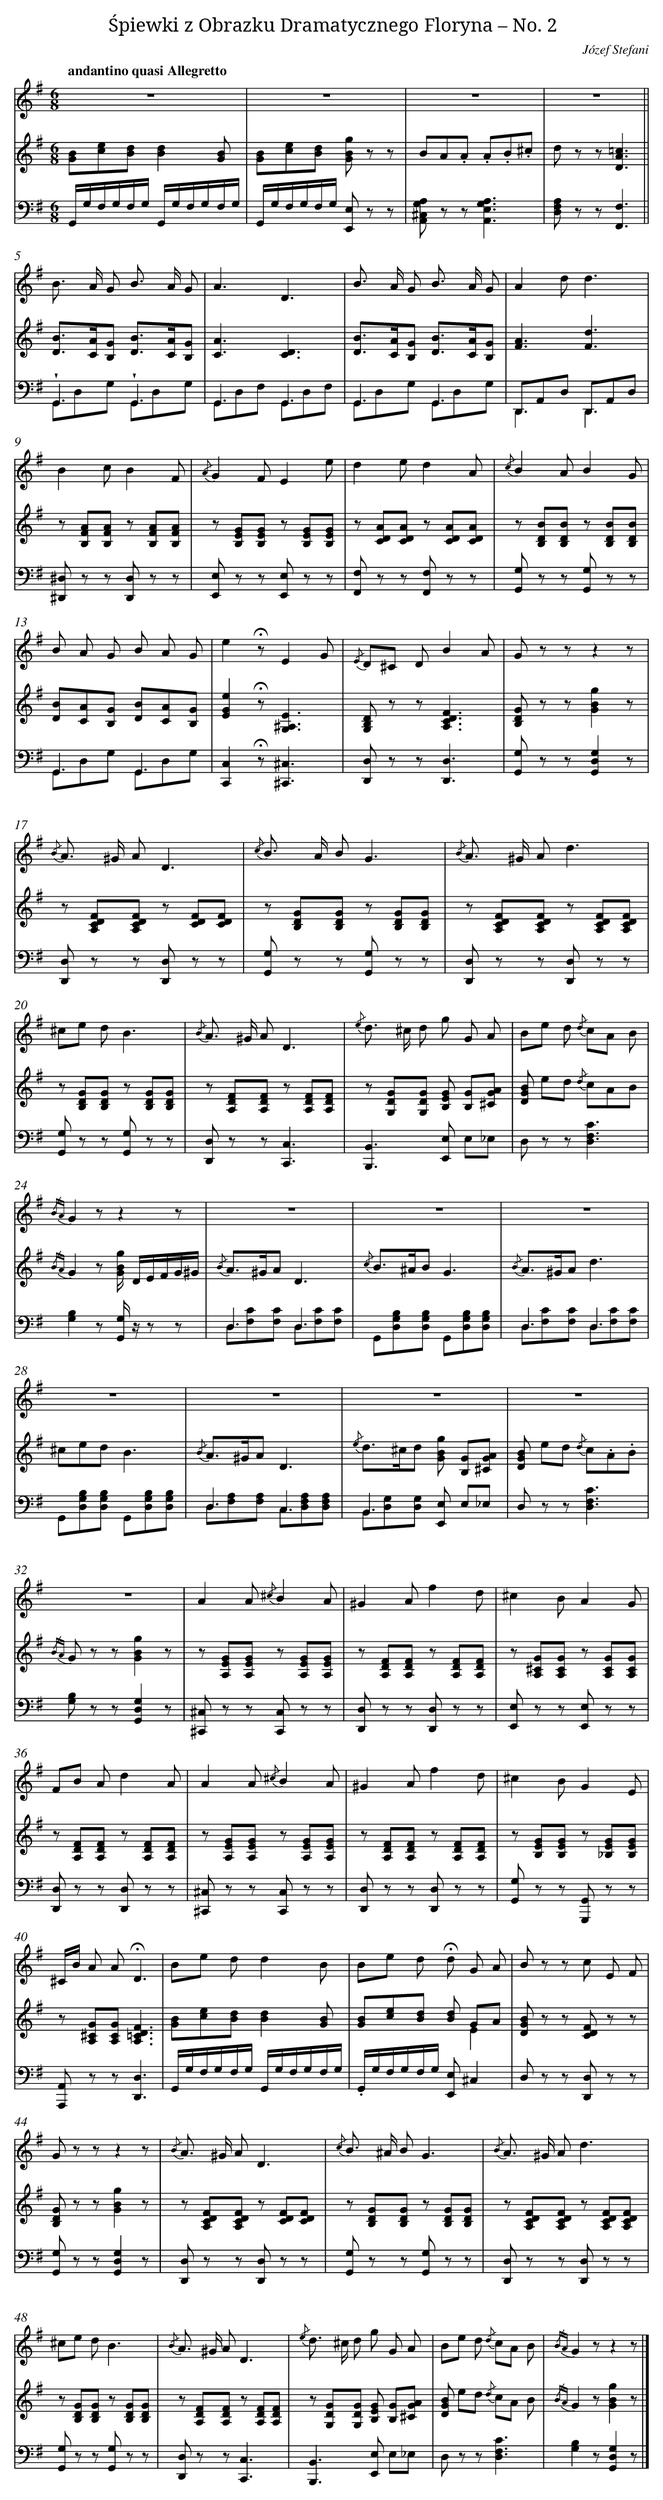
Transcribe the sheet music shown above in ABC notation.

X:1
T: Śpiewki z Obrazku Dramatycznego Floryna – No. 2
C: Józef Stefani
L: 1/8
M: 6/8
Q: "andantino quasi Allegretto"
V: 1 clef=treble
V: 2 clef=treble
V: 3 clef=bass
K: G
[V:1] z6 |
[V:2] [BG][ec][dB][d2B2][BG] |
[V:3] G,,/G,/F,/G,/F,/G,/ G,,/G,/F,/G,/F,/G,/ |
[V:1] z6 |
[V:2] [BG][ec][dB] [gBG] z z |
[V:3] G,,/G,/F,/G,/F,/G,/ [E,E,,] z z |
[V:1] z6 |
[V:2] BA.A .A.B.^c |
[V:3] [A,G,^C,A,,] z z[A,3G,3E,3A,,3] |
[V:1] z6 ||
[V:2] d z z[=c3A3D3] ||
[V:3] [A,F,D,] z z[F,3F,,3] ||
[V:1] B> A G B> A G |
[V:2] [BD]>[AC][GB,] [BD]>[AC][GB,] |
[V:3] !wedge!G,,3!wedge!G,,3 & G,,D,G, G,,D,G, |
[V:1] A3D3 |
[V:2] [A3C3][D3C3] |
[V:3] G,,3G,,3 & G,,D,F, G,,D,F, |
[V:1] B> A G B> A G |
[V:2] [BD]>[AC][GB,] [BD]>[AC][GB,] |
[V:3] G,,3G,,3 & G,,D,G, G,,D,G, |
[V:1] A2dd3 |
[V:2] [A3F3][d3F3] |
[V:3] D,,A,,D, D,,A,,D, & D,,3D,,3 |
[V:1] B2cB2F |
[V:2] z [AFB,][AFB,] z [AFB,][AFB,] |
[V:3] [^D,^D,,] z z [D,D,,] z z |
[V:1] {/A}G2FE2e |
[V:2] z [GEB,][GEB,] z [GEB,][GEB,] |
[V:3] [E,E,,] z z [E,E,,] z z |
[V:1] d2ed2A |
[V:2] z [ADC][ADC] z [ADC][ADC] |
[V:3] [F,F,,] z z [F,F,,] z z |
[V:1] {/c}B2AB2G |
[V:2] z [BDB,][BDB,] z [BDB,][BDB,] |
[V:3] [G,G,,] z z [G,G,,] z z |
[V:1] B A G B A G |
[V:2] [BD][AC][GB,] [BD][AC][GB,] |
[V:3] G,,3G,,3 & G,,D,G, G,,D,G, |
[V:1] e2!fermata!zE2G |
[V:2] [e2G2E2]!fermata!z[E3^A,3G,3] |
[V:3] [C,2C,,2]!fermata!z[^C,3^C,,3] |
[V:1] {/E} D^C DB2A |
[V:2] [DB,G,] z z[F3D3C3A,3] |
[V:3] [D,D,,] z z[D,3D,,3] |
[V:1] G z zz2z |
[V:2] [GDB,] z z[g2B2G2]z |
[V:3] [G,G,,] z z[G,2D,2G,,2]z |
[V:1] {/B} A> ^G AD3 |
[V:2] z [FDCA,][FDCA,] z [FDC][FDC] |
[V:3] [D,D,,] z z [D,D,,] z z |
[V:1] {/c} B> A BG3 |
[V:2] z [GDB,][GDB,] z [GDB,][GDB,] |
[V:3] [G,G,,] z z [G,G,,] z z |
[V:1] {/B} A> ^G Ad3 |
[V:2] z [FDCA,][FDCA,] z [FDCA,][FDCA,] |
[V:3] [D,D,,] z z [D,D,,] z z |
[V:1] ^ce dB3 |
[V:2] z [GDB,][GDB,] z [GDB,][GDB,] |
[V:3] [G,G,,] z z [G,G,,] z z |
[V:1] {/B} A> ^G AD3 |
[V:2] z [FDA,][FDA,] z [FDA,][FDA,] |
[V:3] [D,D,,] z z[C,3C,,3] |
[V:1] {/e} d> ^c d g G A |
[V:2] z [GDG,][GDG,] [GEB,] [GB,][AG^C] |
[V:3] [B,,2B,,,2]>[E,2E,,2] E,_E, |
[V:1] Be d {/d} cA B |
[V:2] [BGD] ed {/d} cAB |
[V:3] D, z z[C3F,3D,3] |
[V:1] {/BA}G2zz2z |
[V:2] {/BA}G2z [g/B/G/] D/E/F/G/^G/ |
[V:3] [B,2G,2]z [G,/G,,/] z/ z z |
[V:1] z6 |
[V:2] {/B} A>^GAD3 |
[V:3] D,3D,3 & D,[CF,][CF,] D,[CF,][CF,] |
[V:1] z6 |
[V:2] {/c} B>^ABG3 |
[V:3] G,,[B,G,D,][B,G,D,] G,,[B,G,D,][B,G,D,] |
[V:1] z6 |
[V:2] {/B} A>^GAd3 |
[V:3] D,3D,3 & D,[CF,][CF,] D,[CF,][CF,] |
[V:1] z6 |
[V:2] ^cedB3 |
[V:3] G,,[B,G,D,][B,G,D,] G,,[B,G,D,][B,G,D,] |
[V:1] z6 |
[V:2] {/B} A>^GAD3 |
[V:3] D,3C,3 & D,[A,F,][A,F,] C,[A,F,D,][A,F,D,] |
[V:1] z6 |
[V:2] {/e} d>^cd [gBG] [GB,][AG^C] |
[V:3] B,,2>[E,2E,,2] E,_E, & B,,[G,D,][G,D,] x x x |
[V:1] z6 |
[V:2] [BGD] ed {/d} c.A.B |
[V:3] D, z z[C3F,3D,3] |
[V:1] z6 |
[V:2] {/BA} G z z[g2B2G2]z |
[V:3] [B,G,] z z[G,2D,2G,,2]z |
[V:1] A2A {/^c}B2A |
[V:2] z [GEA,][GEA,] z [GEA,][GEA,] |
[V:3] [^C,^C,,] z z [C,C,,] z z |
[V:1] ^G2Af2d |
[V:2] z [FDA,][FDA,] z [FDA,][FDA,] |
[V:3] [D,D,,] z z [D,D,,] z z |
[V:1] ^c2BA2G |
[V:2] z [G^CA,][GCA,] z [GCA,][GCA,] |
[V:3] [E,E,,] z z [E,E,,] z z |
[V:1] FB Ad2A |
[V:2] z [FDA,][FDA,] z [FDA,][FDA,] |
[V:3] [D,D,,] z z [D,D,,] z z |
[V:1] A2A {/^c}B2A |
[V:2] z [GEA,][GEA,] z [GEA,][GEA,] |
[V:3] [^C,^C,,] z z [C,C,,] z z |
[V:1] ^G2Af2d |
[V:2] z [FDA,][FDA,] z [FDA,][FDA,] |
[V:3] [D,D,,] z z [D,D,,] z z |
[V:1] ^c2BG2E |
[V:2] z [GEB,][GEB,] z [GE_B,][GEB,] |
[V:3] [G,G,,] z z [G,,G,,,] z z |
[V:1] ^C/B/ A A!fermata!D3 |
[V:2] z [G^CA,][GCA,][F3D3=C3A,3] |
[V:3] [A,,A,,,] z z[D,3D,,3] |
[V:1] Be dd2B |
[V:2] [BG][ec][dB][d2B2][BG] |
[V:3] G,,/G,/F,/G,/F,/G,/ G,,/G,/F,/G,/F,/G,/ |
[V:1] Be d !fermata!d G A |
[V:2] [BG][ec][dB] [dB] GA & x x x xE2 |
[V:3] .G,,/G,/F,/G,/F,/G,/ [E,E,,]^C,2 |
[V:1] B z z c E F |
[V:2] [BGD] z z [FDC] z z |
[V:3] D, z z [D,D,,] z z |
[V:1] G z zz2z |
[V:2] [GDB,] z z[g2B2G2]z |
[V:3] [G,G,,] z z[G,2D,2G,,2]z |
[V:1] {/B} A> ^G AD3 |
[V:2] z [FDCA,][FDCA,] z [FDC][FDC] |
[V:3] [D,D,,] z z [D,D,,] z z |
[V:1] {/c} B> ^A BG3 |
[V:2] z [GDB,][GDB,] z [GDB,][GDB,] |
[V:3] [G,G,,] z z [G,G,,] z z |
[V:1] {/B} A> ^G Ad3 |
[V:2] z [FDCA,][FDCA,] z [FDCA,][FDCA,] |
[V:3] [D,D,,] z z [D,D,,] z z |
[V:1] ^ce dB3 |
[V:2] z [GDB,][GDB,] z [GDB,][GDB,] |
[V:3] [G,G,,] z z [G,G,,] z z |
[V:1] {/B} A> ^G AD3 |
[V:2] z [FDA,][FDA,] z [FDA,][FDA,] |
[V:3] [D,D,,] z z[C,3C,,3] |
[V:1] {/e} d> ^c d g G A |
[V:2] z [GDG,][GDG,] [GEB,] [GB,][AG^C] |
[V:3] [B,,2B,,,2]>[E,2E,,2] E,_E, |
[V:1] Be d {/d} cA B |
[V:2] [BGD] ed {/d} cA B |
[V:3] D, z z[C3F,3D,3] |
[V:1] {/BA}G2zz2z |]
[V:2] {/BA}G2z[g2B2G2]z |]
[V:3] [B,2G,2]z[G,2D,2G,,2]z |]
